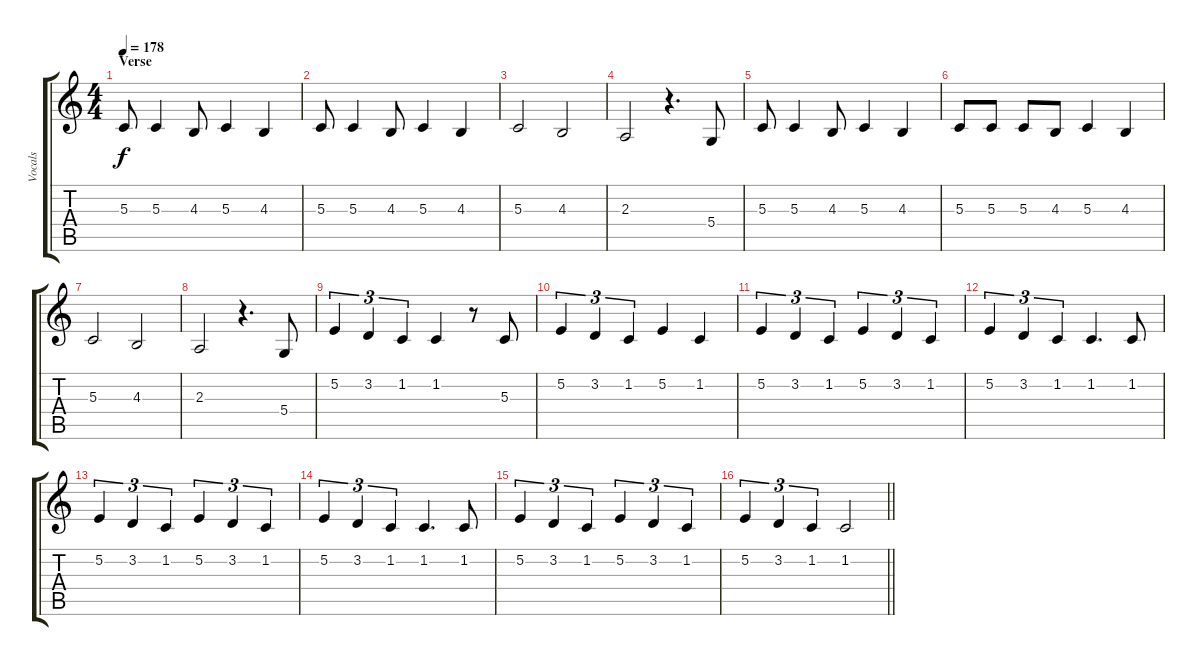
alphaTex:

\track ("Vocals" "Vocals") {instrument altosax}
\staff {score tabs}
\tuning (E4 B3 G3 D3 A2 E2) {hide}
\ts (4 4)
\section ("" "Verse")
\tempo 178
\clef g2
\ks c
5.3.8{dy f} 5.3.4 4.3.8 5.3.4 4.3.4 |
5.3.8 5.3.4 4.3.8 5.3.4 4.3.4 |
5.3.2 4.3.2 |
2.3.2 r.4{d} 5.4.8 |
5.3.8 5.3.4 4.3.8 5.3.4 4.3.4 |
5.3.8 5.3.8 5.3.8 4.3.8 5.3.4 4.3.4 |
5.3.2 4.3.2 |
2.3.2 r.4{d} 5.4.8 |
5.2.4{tu (3 2)} 3.2.4{tu (3 2)} 1.2.4{tu (3 2)} 1.2.4 r.8 5.3.8 |
5.2.4{tu (3 2)} 3.2.4{tu (3 2)} 1.2.4{tu (3 2)} 5.2.4 1.2.4 |
5.2.4{tu (3 2)} 3.2.4{tu (3 2)} 1.2.4{tu (3 2)} 5.2.4{tu (3 2)} 3.2.4{tu (3 2)} 1.2.4{tu (3 2)} |
5.2.4{tu (3 2)} 3.2.4{tu (3 2)} 1.2.4{tu (3 2)} 1.2.4{d} 1.2.8 |
5.2.4{tu (3 2)} 3.2.4{tu (3 2)} 1.2.4{tu (3 2)} 5.2.4{tu (3 2)} 3.2.4{tu (3 2)} 1.2.4{tu (3 2)} |
5.2.4{tu (3 2)} 3.2.4{tu (3 2)} 1.2.4{tu (3 2)} 1.2.4{d} 1.2.8 |
5.2.4{tu (3 2)} 3.2.4{tu (3 2)} 1.2.4{tu (3 2)} 5.2.4{tu (3 2)} 3.2.4{tu (3 2)} 1.2.4{tu (3 2)} |
\barLineRight lightlight
5.2.4{tu (3 2)} 3.2.4{tu (3 2)} 1.2.4{tu (3 2)} 1.2.2
